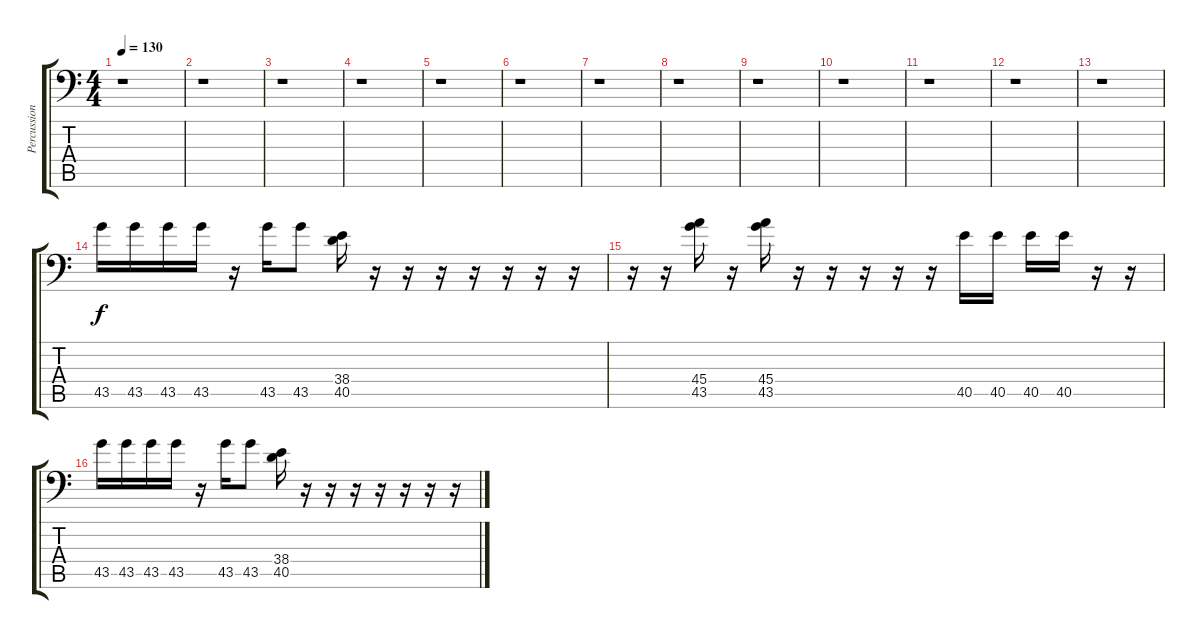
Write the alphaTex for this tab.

\track ("Percussion" "Percussion") {instrument acousticgrandpiano}
\staff {score tabs}
\tuning (C-1 C-1 C-1 C-1 C-1 C-1) {hide}
\ts (4 4)
\tempo 130
\clef f4
\ks c
r.1{dy f} |
r.1 |
r.1 |
r.1 |
r.1 |
r.1 |
r.1 |
r.1 |
r.1 |
r.1 |
r.1 |
r.1 |
r.1 |
43.5.16 43.5.16 43.5.16 43.5.16 r.16 43.5.16 43.5.8 (38.4 40.5).16 r.16 r.16 r.16 r.16 r.16 r.16 r.16 |
r.16 r.16 (45.4 43.5).16 r.16 (45.4 43.5).16 r.16 r.16 r.16 r.16 r.16 40.5.16 40.5.16 40.5.16 40.5.16 r.16 r.16 |
43.5.16 43.5.16 43.5.16 43.5.16 r.16 43.5.16 43.5.8 (38.4 40.5).16 r.16 r.16 r.16 r.16 r.16 r.16 r.16
